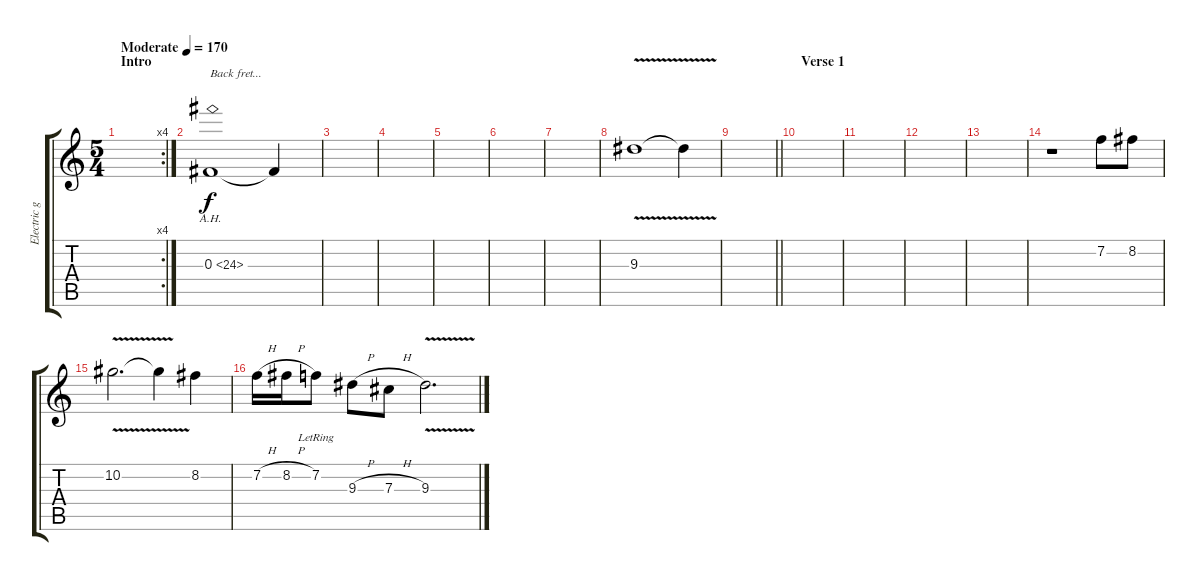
\track ("Electric guitar" "Electric g") {instrument electricguitarjazz}
\staff {score tabs}
\tuning (Eb4 Bb3 Gb3 Db3 Ab2 Eb2) {hide}
\rc 4
\ts (5 4)
\section ("" "Intro")
\tempo (170 "Moderate")
\clef g2
\ks c
|
0.3{ah 24}.1{txt "Back fret..."} 0.3{t}.4 |
|
|
|
|
|
9.3{v}.1 9.3{t}.4 |
\barLineRight lightlight
|
\section ("" "Verse 1")
|
|
|
|
r.1 7.2.8 8.2.8 |
10.2{v}.2{d} 10.2{t}.4 8.2.4 |
7.2{h}.16 8.2{h}.16 7.2{lr}.8 9.3{h}.8 7.3{h}.8 9.3{v}.2{d}
